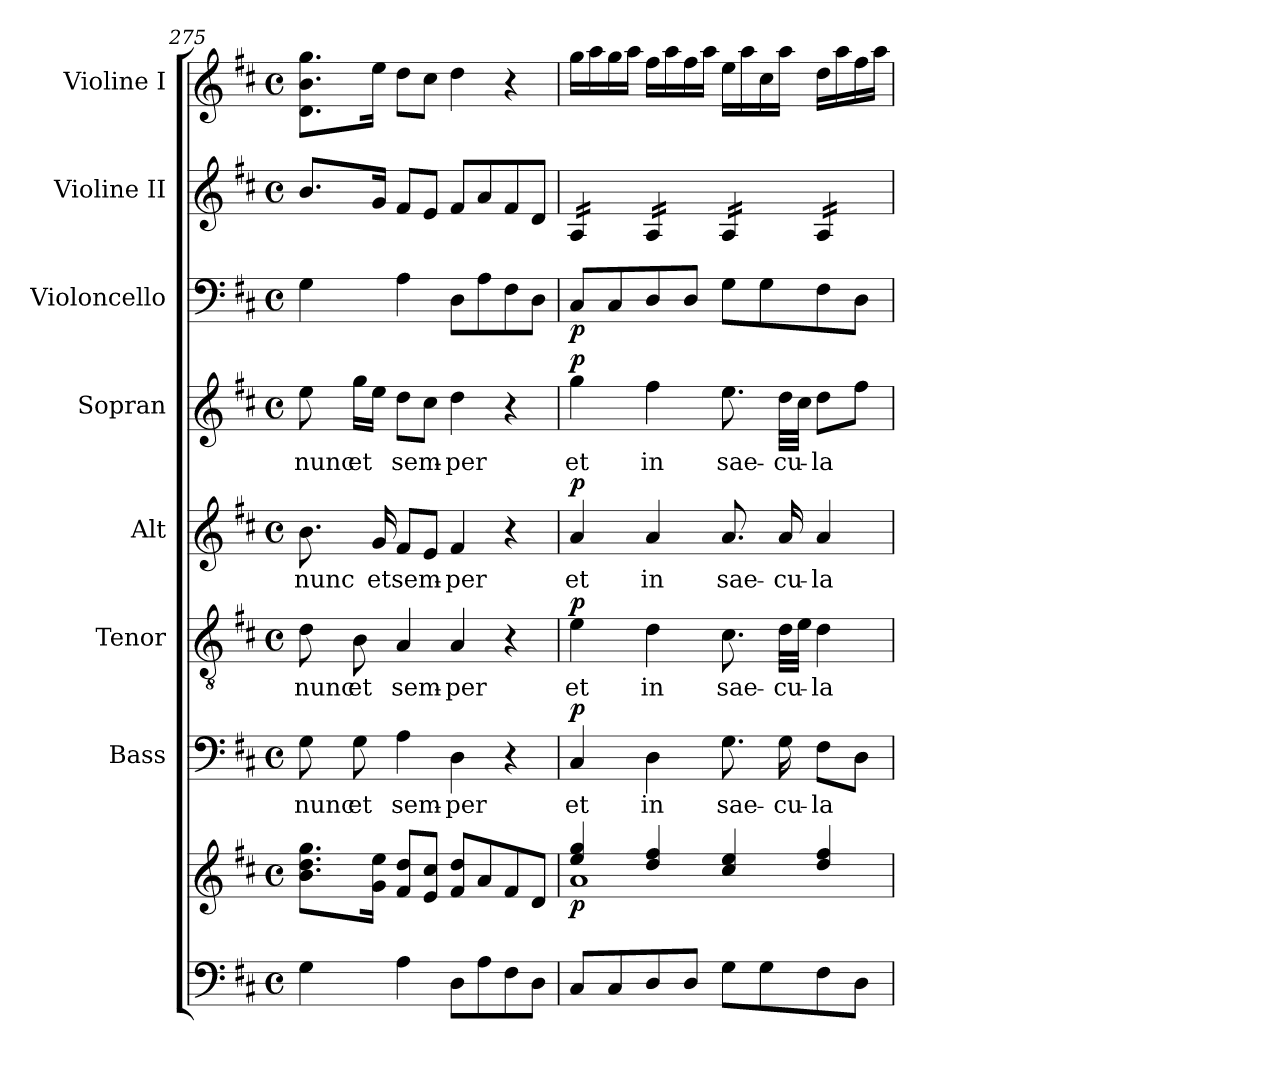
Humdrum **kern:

**kern	**kern	**dynam	**kern	**text	**dynam	**kern	**text	**dynam	**kern	**text	**dynam	**kern	**text	**dynam	**kern	**dynam	**kern	**kern
*part8	*part8	*part8	*part7	*part7	*part7	*part6	*part6	*part6	*part5	*part5	*part5	*part4	*part4	*part4	*part3	*part3	*part2	*part1
*staff9	*staff8	*staff8/9	*staff7	*staff7	*staff7	*staff6	*staff6	*staff6	*staff5	*staff5	*staff5	*staff4	*staff4	*staff4	*staff3	*staff3	*staff2	*staff1
*	*	*	*I"Bass	*	*	*I"Tenor	*	*	*I"Alt	*	*	*I"Sopran	*	*	*I"Violoncello	*	*I"Violine II	*I"Violine I
*	*	*	*I'B.	*	*	*I'T.	*	*	*I'A.	*	*	*I'S.	*	*	*I'Vc.	*	*I'Vl. II	*I'Vl. I
!!LO:PB:g=z
*clefF4	*clefG2	*	*clefF4	*	*	*clefGv2	*	*	*clefG2	*	*	*clefG2	*	*	*clefF4	*	*clefG2	*clefG2
*	*	*	*	*	*	*	*	*	*	*	*	*	*	*	*ITrd7c12	*	*	*
*k[f#c#]	*k[f#c#]	*	*k[f#c#]	*	*	*k[f#c#]	*	*	*k[f#c#]	*	*	*k[f#c#]	*	*	*k[f#c#]	*	*k[f#c#]	*k[f#c#]
*D:	*D:	*	*D:	*	*	*D:	*	*	*D:	*	*	*D:	*	*	*D:	*	*D:	*D:
*M4/4	*M4/4	*	*M4/4	*	*	*M4/4	*	*	*M4/4	*	*	*M4/4	*	*	*M4/4	*	*M4/4	*M4/4
*met(c)	*met(c)	*	*met(c)	*	*	*met(c)	*	*	*met(c)	*	*	*met(c)	*	*	*met(c)	*	*met(c)	*met(c)
=275	=275	=275	=275	=275	=275	=275	=275	=275	=275	=275	=275	=275	=275	=275	=275	=275	=275	=275
!	!	!	!	!LO:LY:b	!	!	!LO:LY:b	!	!	!LO:LY:b	!	!	!LO:LY:b	!	!	!	!	!
4G\	8.b\ 8.dd\ 8.gg\L	.	8G\	nunc	.	8d\	nunc	.	8.b\	nunc	.	8ee\	nunc	.	4GG\	.	8.b/L	8.d\ 8.b\ 8.gg\L
!	!	!	!	!LO:LY:b	!	!	!LO:LY:b	!	!	!	!	!	!LO:LY:b	!	!	!	!	!
.	.	.	8G\	et	.	8B\	et	.	.	.	.	16gg\LL	et	.	.	.	.	.
!	!	!	!	!	!	!	!	!	!	!LO:LY:b	!	!	!	!	!	!	!	!
.	16g\ 16ee\Jk	.	.	.	.	.	.	.	16g/	et	.	16ee\JJ	.	.	.	.	16g/Jk	16ee\Jk
!	!	!	!	!LO:LY:b	!	!	!LO:LY:b	!	!	!LO:LY:b	!	!	!LO:LY:b	!	!	!	!	!
4A\	8f#/ 8dd/L	.	4A\	sem-	.	4A/	sem-	.	8f#/L	sem-	.	8dd\L	sem-	.	4AA\	.	8f#/L	8dd\L
.	8e/ 8cc#/J	.	.	.	.	.	.	.	8e/J	.	.	8cc#\J	.	.	.	.	8e/J	8cc#\J
!	!	!	!	!LO:LY:b	!	!	!LO:LY:b	!	!	!LO:LY:b	!	!	!LO:LY:b	!	!	!	!	!
8D\L	8f#/ 8dd/L	.	4D\	-per	.	4A/	-per	.	4f#/	-per	.	4dd\	-per	.	8DD\L	.	8f#/L	4dd\
8A\	8a/	.	.	.	.	.	.	.	.	.	.	.	.	.	8AA\	.	8a/	.
8F#\	8f#/	.	4r	.	.	4r	.	.	4r	.	.	4r	.	.	8FF#\	.	8f#/	4r
8D\J	8d/J	.	.	.	.	.	.	.	.	.	.	.	.	.	8DD\J	.	8d/J	.
=276	=276	=276	=276	=276	=276	=276	=276	=276	=276	=276	=276	=276	=276	=276	=276	=276	=276	=276
*	*^	*	*	*	*	*	*	*	*	*	*	*	*	*	*	*	*	*
!	!	!	!LO:DY:b	!	!LO:LY:b	!LO:DY:a	!	!LO:LY:b	!LO:DY:a	!	!LO:LY:b	!LO:DY:a	!	!LO:LY:b	!LO:DY:a	!	!LO:DY:b	!	!
*	*	*	*	*	*	*	*	*	*	*	*	*	*	*	*	*	*	*tremolo	*
8C#/L	4ee/ 4gg/	1a	p	4C#/	et	p	4e\	et	p	4a/	et	p	4gg\	et	p	8CC#/L	p	16A/LL	16gg\LL
.	.	.	.	.	.	.	.	.	.	.	.	.	.	.	.	.	.	16A/	16aa\
8C#/	.	.	.	.	.	.	.	.	.	.	.	.	.	.	.	8CC#/	.	16A/	16gg\
.	.	.	.	.	.	.	.	.	.	.	.	.	.	.	.	.	.	16A/JJ	16aa\JJ
!	!	!	!	!	!LO:LY:b	!	!	!LO:LY:b	!	!	!LO:LY:b	!	!	!LO:LY:b	!	!	!	!	!
8D/	4dd/ 4ff#/	.	.	4D\	in	.	4d\	in	.	4a/	in	.	4ff#\	in	.	8DD/	.	16A/LL	16ff#\LL
.	.	.	.	.	.	.	.	.	.	.	.	.	.	.	.	.	.	16A/	16aa\
8D/J	.	.	.	.	.	.	.	.	.	.	.	.	.	.	.	8DD/J	.	16A/	16ff#\
.	.	.	.	.	.	.	.	.	.	.	.	.	.	.	.	.	.	16A/JJ	16aa\JJ
!	!	!	!	!	!LO:LY:b	!	!	!LO:LY:b	!	!	!LO:LY:b	!	!	!LO:LY:b	!	!	!	!	!
8G\L	4cc#/ 4ee/	.	.	8.G\	sae-	.	8.c#\	sae-	.	8.a/	sae-	.	8.ee\	sae-	.	8GG\L	.	16A/LL	16ee\LL
.	.	.	.	.	.	.	.	.	.	.	.	.	.	.	.	.	.	16A/	16aa\
8G\	.	.	.	.	.	.	.	.	.	.	.	.	.	.	.	8GG\	.	16A/	16cc#\
!	!	!	!	!	!LO:LY:b	!	!	!LO:LY:b	!	!	!LO:LY:b	!	!	!LO:LY:b	!	!	!	!	!
.	.	.	.	16G\	-cu-	.	32d\LLL	-cu-	.	16a/	-cu-	.	32dd\LLL	-cu-	.	.	.	16A/JJ	16aa\JJ
.	.	.	.	.	.	.	32e\JJJ	.	.	.	.	.	32cc#\JJJ	.	.	.	.	.	.
!	!	!	!	!	!LO:LY:b	!	!	!LO:LY:b	!	!	!LO:LY:b	!	!	!LO:LY:b	!	!	!	!	!
8F#\	4dd/ 4ff#/	.	.	8F#\L	-la	.	4d\	-la	.	4a/	-la	.	8dd\L	-la	.	8FF#\	.	16A/LL	16dd\LL
.	.	.	.	.	.	.	.	.	.	.	.	.	.	.	.	.	.	16A/	16aa\
8D\J	.	.	.	8D\J	.	.	.	.	.	.	.	.	8ff#\J	.	.	8DD\J	.	16A/	16ff#\
.	.	.	.	.	.	.	.	.	.	.	.	.	.	.	.	.	.	16A/JJ	16aa\JJ
*	*	*	*	*	*	*	*	*	*	*	*	*	*	*	*	*	*	*Xtremolo	*
*	*v	*v	*	*	*	*	*	*	*	*	*	*	*	*	*	*	*	*	*
=	=	=	=	=	=	=	=	=	=	=	=	=	=	=	=	=	=	=
*-	*-	*-	*-	*-	*-	*-	*-	*-	*-	*-	*-	*-	*-	*-	*-	*-	*-	*-
